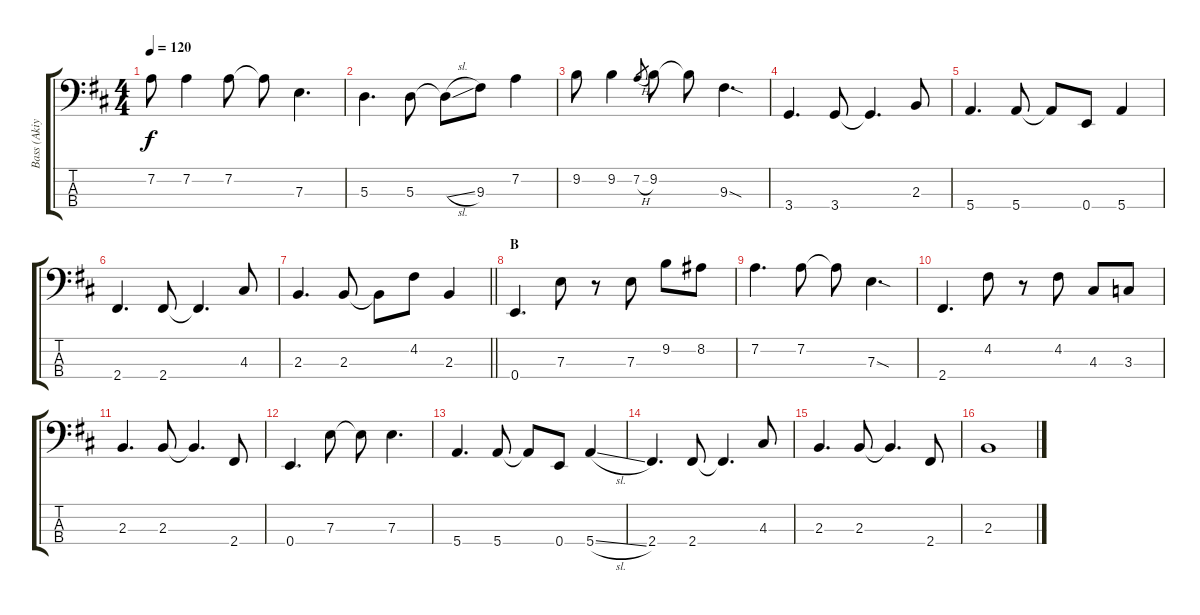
\track ("Bass (Akiyama Mio)" "Bass (Akiy") {instrument electricbassfinger}
\staff {score tabs}
\tuning (G2 D2 A1 E1) {hide}
\ts (4 4)
\tempo 120
\clef f4
\ks d
7.2.8{dy f} 7.2.4 7.2.8 7.2{t}.8 7.3.4{d} |
5.3.4{d} 5.3.8 5.3{sl t}.8 9.3.8 7.2.4 |
9.2.8 9.2.4 7.2{h}.8{gr} 9.2.8 9.2{t}.8 9.3{sod}.4{d} |
3.4.4{d} 3.4.8 3.4{t}.4{d} 2.3.8 |
5.4.4{d} 5.4.8 5.4{t}.8 0.4.8 5.4.4 |
2.4.4{d} 2.4.8 2.4{t}.4{d} 4.3.8 |
\barLineRight lightlight
2.3.4{d} 2.3.8 2.3{t}.8 4.2.8 2.3.4 |
\section ("" "B")
0.4.4{d} 7.3.8 r.8 7.3.8 9.2.8 8.2.8 |
7.2.4{d} 7.2.8 7.2{t}.8 7.3{sod}.4{d} |
2.4.4{d} 4.2.8 r.8 4.2.8 4.3.8 3.3.8 |
2.3.4{d} 2.3.8 2.3{t}.4{d} 2.4.8 |
0.4.4{d} 7.3.8 7.3{t}.8 7.3.4{d} |
5.4.4{d} 5.4.8 5.4{t}.8 0.4.8 5.4{sl}.4 |
2.4.4{d} 2.4.8 2.4{t}.4{d} 4.3.8 |
2.3.4{d} 2.3.8 2.3{t}.4{d} 2.4.8 |
2.3.1
